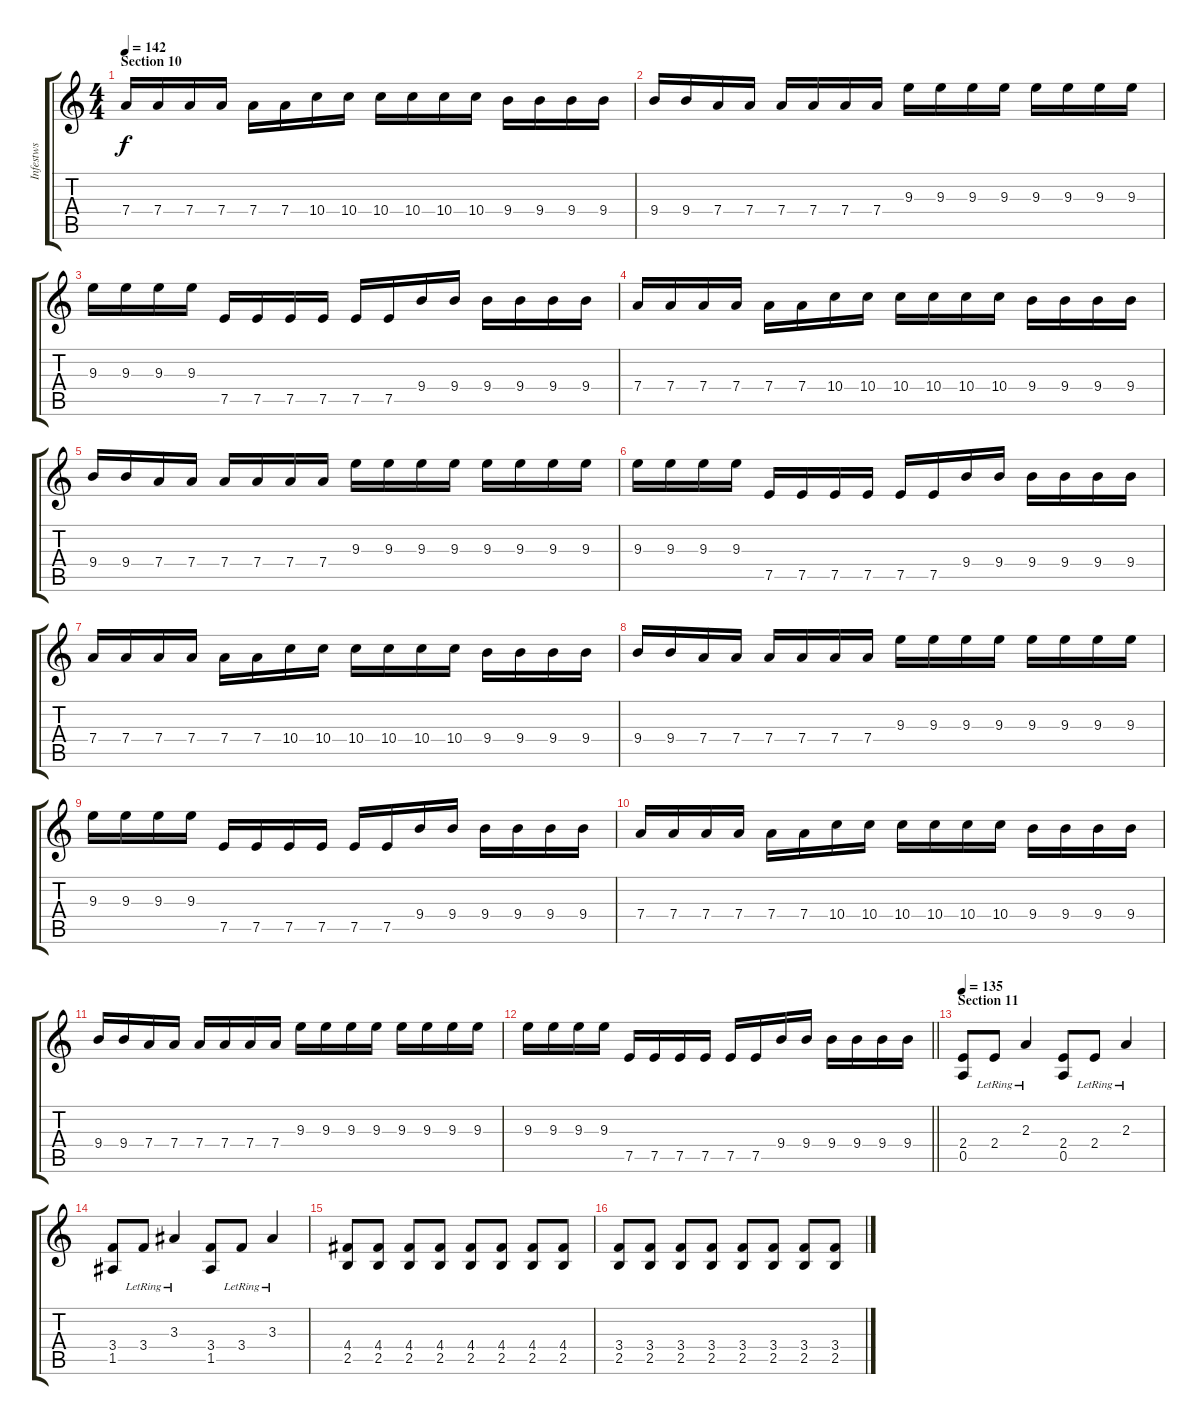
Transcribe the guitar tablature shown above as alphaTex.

\track ("Infestws" "Infestws") {instrument overdrivenguitar}
\staff {score tabs}
\tuning (E4 B3 G3 D3 A2 E2) {hide}
\ts (4 4)
\section ("" "Section 10")
\tempo 142
\clef g2
\ks c
7.4.16{dy f} 7.4.16 7.4.16 7.4.16 7.4.16 7.4.16 10.4.16 10.4.16 10.4.16 10.4.16 10.4.16 10.4.16 9.4.16 9.4.16 9.4.16 9.4.16 |
9.4.16 9.4.16 7.4.16 7.4.16 7.4.16 7.4.16 7.4.16 7.4.16 9.3.16 9.3.16 9.3.16 9.3.16 9.3.16 9.3.16 9.3.16 9.3.16 |
9.3.16 9.3.16 9.3.16 9.3.16 7.5.16 7.5.16 7.5.16 7.5.16 7.5.16 7.5.16 9.4.16 9.4.16 9.4.16 9.4.16 9.4.16 9.4.16 |
7.4.16 7.4.16 7.4.16 7.4.16 7.4.16 7.4.16 10.4.16 10.4.16 10.4.16 10.4.16 10.4.16 10.4.16 9.4.16 9.4.16 9.4.16 9.4.16 |
9.4.16 9.4.16 7.4.16 7.4.16 7.4.16 7.4.16 7.4.16 7.4.16 9.3.16 9.3.16 9.3.16 9.3.16 9.3.16 9.3.16 9.3.16 9.3.16 |
9.3.16 9.3.16 9.3.16 9.3.16 7.5.16 7.5.16 7.5.16 7.5.16 7.5.16 7.5.16 9.4.16 9.4.16 9.4.16 9.4.16 9.4.16 9.4.16 |
7.4.16 7.4.16 7.4.16 7.4.16 7.4.16 7.4.16 10.4.16 10.4.16 10.4.16 10.4.16 10.4.16 10.4.16 9.4.16 9.4.16 9.4.16 9.4.16 |
9.4.16 9.4.16 7.4.16 7.4.16 7.4.16 7.4.16 7.4.16 7.4.16 9.3.16 9.3.16 9.3.16 9.3.16 9.3.16 9.3.16 9.3.16 9.3.16 |
9.3.16 9.3.16 9.3.16 9.3.16 7.5.16 7.5.16 7.5.16 7.5.16 7.5.16 7.5.16 9.4.16 9.4.16 9.4.16 9.4.16 9.4.16 9.4.16 |
7.4.16 7.4.16 7.4.16 7.4.16 7.4.16 7.4.16 10.4.16 10.4.16 10.4.16 10.4.16 10.4.16 10.4.16 9.4.16 9.4.16 9.4.16 9.4.16 |
9.4.16 9.4.16 7.4.16 7.4.16 7.4.16 7.4.16 7.4.16 7.4.16 9.3.16 9.3.16 9.3.16 9.3.16 9.3.16 9.3.16 9.3.16 9.3.16 |
\barLineRight lightlight
9.3.16 9.3.16 9.3.16 9.3.16 7.5.16 7.5.16 7.5.16 7.5.16 7.5.16 7.5.16 9.4.16 9.4.16 9.4.16 9.4.16 9.4.16 9.4.16 |
\section ("" "Section 11")
\tempo 135
(2.4 0.5).8{volume 7} 2.4{lr}.8 2.3{lr}.4 (2.4 0.5).8 2.4{lr}.8 2.3{lr}.4 |
(3.4 1.5).8 3.4{lr}.8 3.3{lr}.4 (3.4 1.5).8 3.4{lr}.8 3.3{lr}.4 |
(4.4 2.5).8 (4.4 2.5).8 (4.4 2.5).8 (4.4 2.5).8 (4.4 2.5).8 (4.4 2.5).8 (4.4 2.5).8 (4.4 2.5).8 |
(3.4 2.5).8 (3.4 2.5).8 (3.4 2.5).8 (3.4 2.5).8 (3.4 2.5).8 (3.4 2.5).8 (3.4 2.5).8 (3.4 2.5).8
